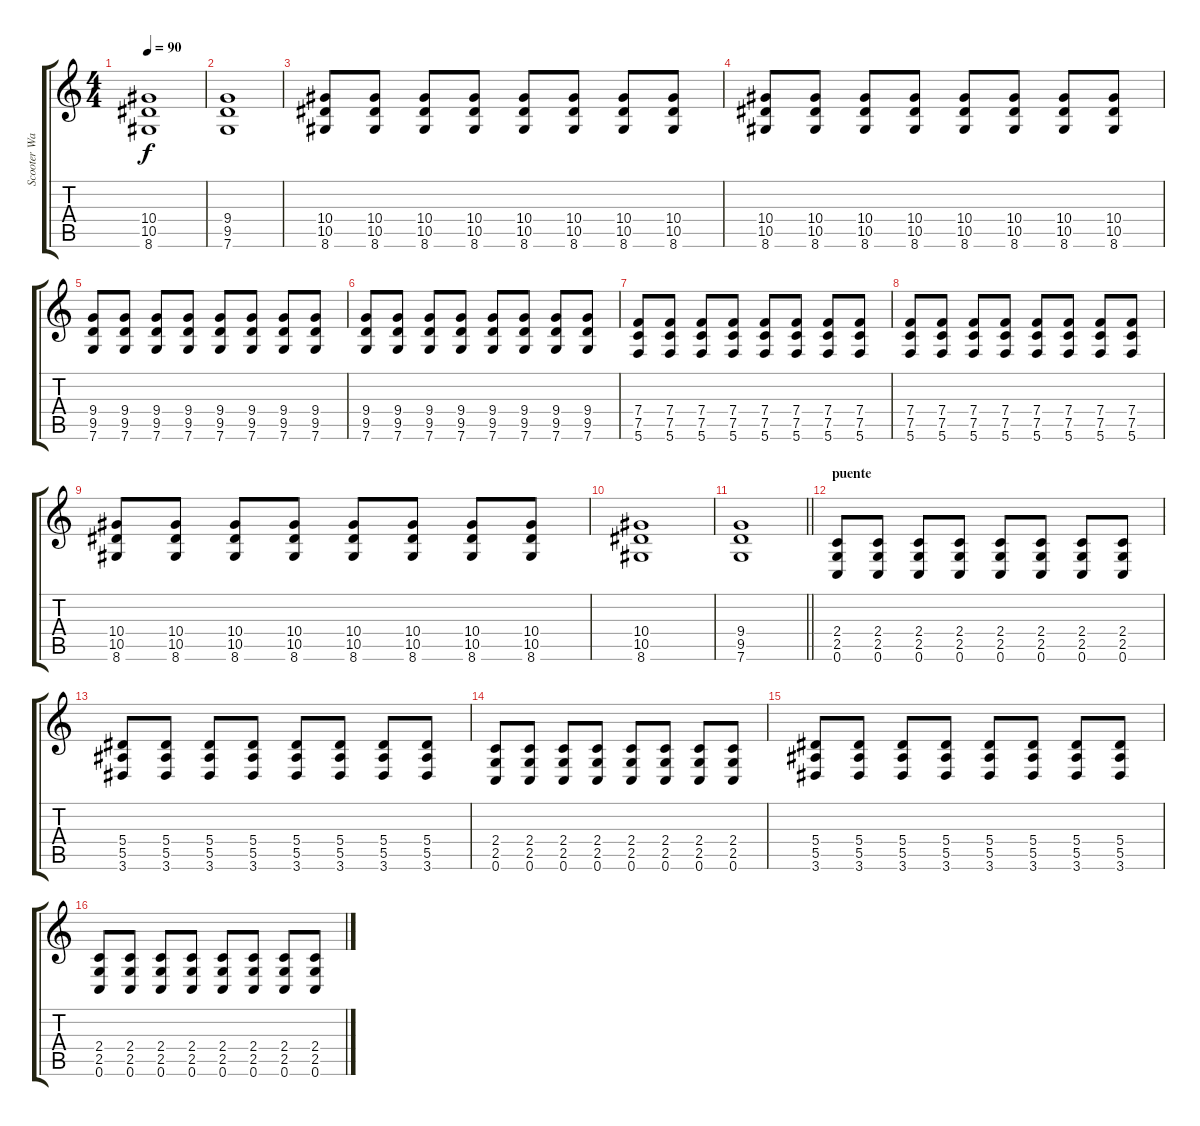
\track ("Scooter Ward" "Scooter Wa") {instrument overdrivenguitar}
\staff {score tabs}
\tuning (C4 G3 Eb3 Bb2 F2 C2) {hide}
\ts (4 4)
\tempo 90
\clef g2
\ks c
(10.4 10.5 8.6).1{dy f} |
(9.4 9.5 7.6).1 |
(10.4 10.5 8.6).8 (10.4 10.5 8.6).8 (10.4 10.5 8.6).8 (10.4 10.5 8.6).8 (10.4 10.5 8.6).8 (10.4 10.5 8.6).8 (10.4 10.5 8.6).8 (10.4 10.5 8.6).8 |
(10.4 10.5 8.6).8 (10.4 10.5 8.6).8 (10.4 10.5 8.6).8 (10.4 10.5 8.6).8 (10.4 10.5 8.6).8 (10.4 10.5 8.6).8 (10.4 10.5 8.6).8 (10.4 10.5 8.6).8 |
(9.4 9.5 7.6).8 (9.4 9.5 7.6).8 (9.4 9.5 7.6).8 (9.4 9.5 7.6).8 (9.4 9.5 7.6).8 (9.4 9.5 7.6).8 (9.4 9.5 7.6).8 (9.4 9.5 7.6).8 |
(9.4 9.5 7.6).8 (9.4 9.5 7.6).8 (9.4 9.5 7.6).8 (9.4 9.5 7.6).8 (9.4 9.5 7.6).8 (9.4 9.5 7.6).8 (9.4 9.5 7.6).8 (9.4 9.5 7.6).8 |
(7.4 7.5 5.6).8 (7.4 7.5 5.6).8 (7.4 7.5 5.6).8 (7.4 7.5 5.6).8 (7.4 7.5 5.6).8 (7.4 7.5 5.6).8 (7.4 7.5 5.6).8 (7.4 7.5 5.6).8 |
(7.4 7.5 5.6).8 (7.4 7.5 5.6).8 (7.4 7.5 5.6).8 (7.4 7.5 5.6).8 (7.4 7.5 5.6).8 (7.4 7.5 5.6).8 (7.4 7.5 5.6).8 (7.4 7.5 5.6).8 |
(10.4 10.5 8.6).8 (10.4 10.5 8.6).8 (10.4 10.5 8.6).8 (10.4 10.5 8.6).8 (10.4 10.5 8.6).8 (10.4 10.5 8.6).8 (10.4 10.5 8.6).8 (10.4 10.5 8.6).8 |
(10.4 10.5 8.6).1 |
\barLineRight lightlight
(9.4 9.5 7.6).1 |
\section ("" "puente")
(2.4 2.5 0.6).8 (2.4 2.5 0.6).8 (2.4 2.5 0.6).8 (2.4 2.5 0.6).8 (2.4 2.5 0.6).8 (2.4 2.5 0.6).8 (2.4 2.5 0.6).8 (2.4 2.5 0.6).8 |
(5.4 5.5 3.6).8 (5.4 5.5 3.6).8 (5.4 5.5 3.6).8 (5.4 5.5 3.6).8 (5.4 5.5 3.6).8 (5.4 5.5 3.6).8 (5.4 5.5 3.6).8 (5.4 5.5 3.6).8 |
(2.4 2.5 0.6).8 (2.4 2.5 0.6).8 (2.4 2.5 0.6).8 (2.4 2.5 0.6).8 (2.4 2.5 0.6).8 (2.4 2.5 0.6).8 (2.4 2.5 0.6).8 (2.4 2.5 0.6).8 |
(5.4 5.5 3.6).8 (5.4 5.5 3.6).8 (5.4 5.5 3.6).8 (5.4 5.5 3.6).8 (5.4 5.5 3.6).8 (5.4 5.5 3.6).8 (5.4 5.5 3.6).8 (5.4 5.5 3.6).8 |
(2.4 2.5 0.6).8 (2.4 2.5 0.6).8 (2.4 2.5 0.6).8 (2.4 2.5 0.6).8 (2.4 2.5 0.6).8 (2.4 2.5 0.6).8 (2.4 2.5 0.6).8 (2.4 2.5 0.6).8
